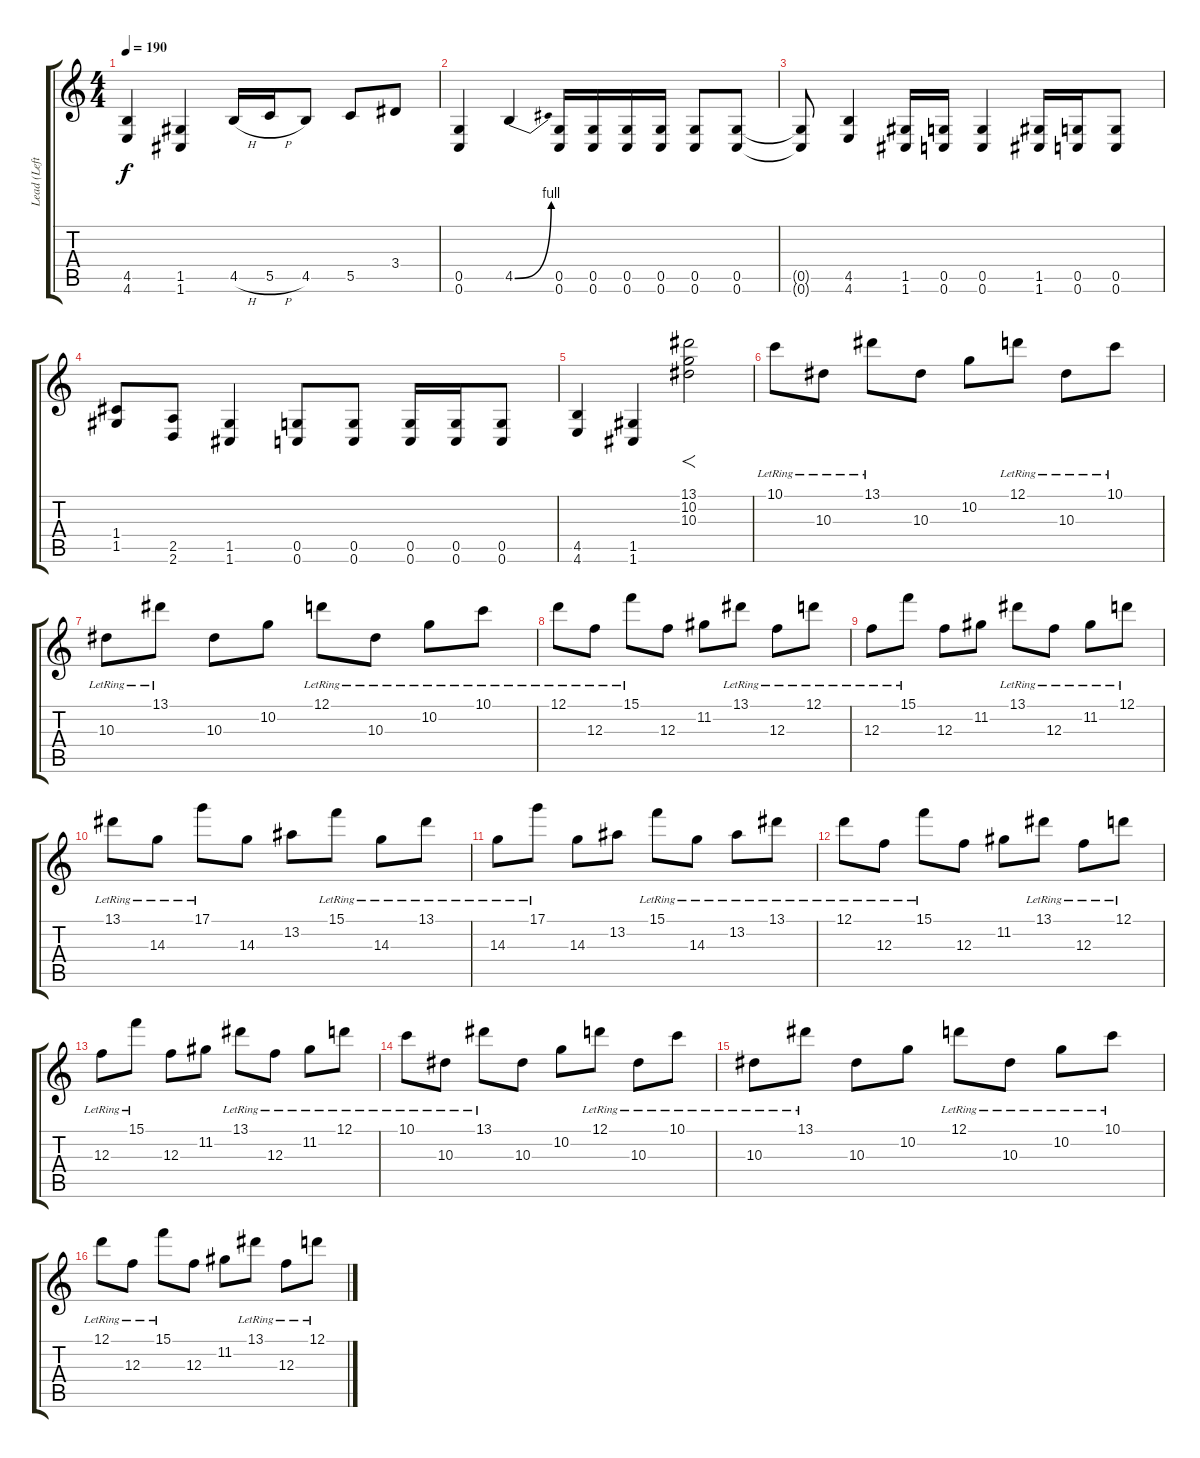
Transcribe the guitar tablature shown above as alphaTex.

\track ("Lead (Left)" "Lead (Left") {instrument distortionguitar}
\staff {score tabs}
\tuning (D4 A3 F3 C3 G2 C2) {hide}
\ts (4 4)
\tempo 190
\clef g2
\ks c
(4.5 4.6).4{dy f} (1.5 1.6).4 4.5{h}.16 5.5{h}.16 4.5.8 5.5.8 3.4.8 |
(0.5 0.6).4 4.5{be (bend 0 0 60 4)}.4 (0.5 0.6).16 (0.5 0.6).16 (0.5 0.6).16 (0.5 0.6).16 (0.5 0.6).8 (0.5 0.6).8 |
(0.5{t} 0.6{t}).8 (4.5 4.6).4 (1.5 1.6).16 (0.5 0.6).16 (0.5 0.6).4 (1.5 1.6).16 (0.5 0.6).16 (0.5 0.6).8 |
(1.4 1.5).8 (2.5 2.6).8 (1.5 1.6).4 (0.5 0.6).8 (0.5 0.6).8 (0.5 0.6).16 (0.5 0.6).16 (0.5 0.6).8 |
(4.5 4.6).4 (1.5 1.6).4 (13.1 10.2 10.3).2{f} |
10.1{lr}.8 10.3{lr}.8 13.1{lr}.8 10.3.8 10.2.8 12.1{lr}.8 10.3{lr}.8 10.1{lr}.8 |
10.3{lr}.8 13.1{lr}.8 10.3.8 10.2.8 12.1{lr}.8 10.3{lr}.8 10.2{lr}.8 10.1{lr}.8 |
12.1{lr}.8 12.3{lr}.8 15.1{lr}.8 12.3.8 11.2.8 13.1{lr}.8 12.3{lr}.8 12.1{lr}.8 |
12.3{lr}.8 15.1{lr}.8 12.3.8 11.2.8 13.1{lr}.8 12.3{lr}.8 11.2{lr}.8 12.1{lr}.8 |
13.1{lr}.8 14.3{lr}.8 17.1{lr}.8 14.3.8 13.2.8 15.1{lr}.8 14.3{lr}.8 13.1{lr}.8 |
14.3{lr}.8 17.1{lr}.8 14.3.8 13.2.8 15.1{lr}.8 14.3{lr}.8 13.2{lr}.8 13.1{lr}.8 |
12.1{lr}.8 12.3{lr}.8 15.1{lr}.8 12.3.8 11.2.8 13.1{lr}.8 12.3{lr}.8 12.1{lr}.8 |
12.3{lr}.8 15.1{lr}.8 12.3.8 11.2.8 13.1{lr}.8 12.3{lr}.8 11.2{lr}.8 12.1{lr}.8 |
10.1{lr}.8 10.3{lr}.8 13.1{lr}.8 10.3.8 10.2.8 12.1{lr}.8 10.3{lr}.8 10.1{lr}.8 |
10.3{lr}.8 13.1{lr}.8 10.3.8 10.2.8 12.1{lr}.8 10.3{lr}.8 10.2{lr}.8 10.1{lr}.8 |
12.1{lr}.8 12.3{lr}.8 15.1{lr}.8 12.3.8 11.2.8 13.1{lr}.8 12.3{lr}.8 12.1{lr}.8
